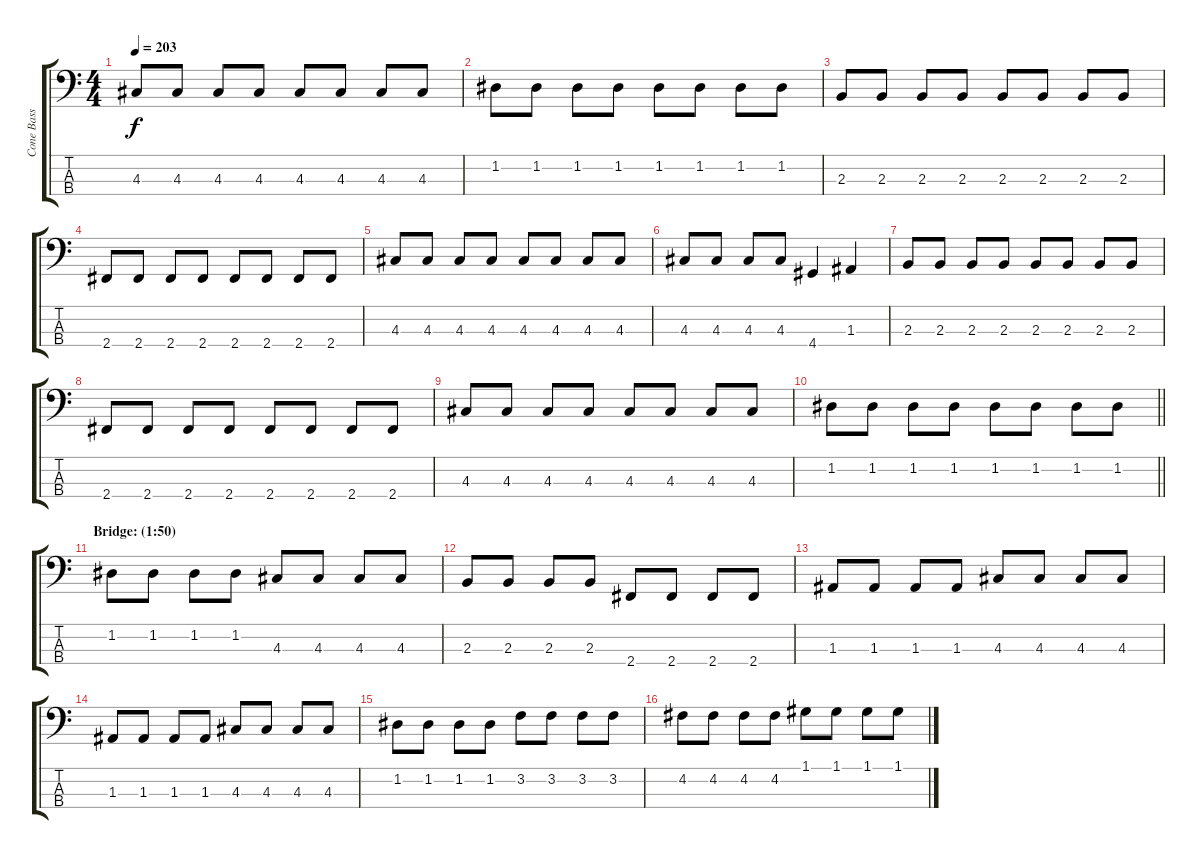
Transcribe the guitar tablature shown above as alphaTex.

\track ("Cone Bass" "Cone Bass") {instrument electricbasspick}
\staff {score tabs}
\tuning (G2 D2 A1 E1) {hide}
\ts (4 4)
\tempo 203
\clef f4
\ks c
4.3.8{dy f} 4.3.8 4.3.8 4.3.8 4.3.8 4.3.8 4.3.8 4.3.8 |
1.2.8 1.2.8 1.2.8 1.2.8 1.2.8 1.2.8 1.2.8 1.2.8 |
2.3.8 2.3.8 2.3.8 2.3.8 2.3.8 2.3.8 2.3.8 2.3.8 |
2.4.8 2.4.8 2.4.8 2.4.8 2.4.8 2.4.8 2.4.8 2.4.8 |
4.3.8 4.3.8 4.3.8 4.3.8 4.3.8 4.3.8 4.3.8 4.3.8 |
4.3.8 4.3.8 4.3.8 4.3.8 4.4.4 1.3.4 |
2.3.8 2.3.8 2.3.8 2.3.8 2.3.8 2.3.8 2.3.8 2.3.8 |
2.4.8 2.4.8 2.4.8 2.4.8 2.4.8 2.4.8 2.4.8 2.4.8 |
4.3.8 4.3.8 4.3.8 4.3.8 4.3.8 4.3.8 4.3.8 4.3.8 |
\barLineRight lightlight
1.2.8 1.2.8 1.2.8 1.2.8 1.2.8 1.2.8 1.2.8 1.2.8 |
\section ("" "Bridge: (1:50)")
1.2.8 1.2.8 1.2.8 1.2.8 4.3.8 4.3.8 4.3.8 4.3.8 |
2.3.8 2.3.8 2.3.8 2.3.8 2.4.8 2.4.8 2.4.8 2.4.8 |
1.3.8 1.3.8 1.3.8 1.3.8 4.3.8 4.3.8 4.3.8 4.3.8 |
1.3.8 1.3.8 1.3.8 1.3.8 4.3.8 4.3.8 4.3.8 4.3.8 |
1.2.8 1.2.8 1.2.8 1.2.8 3.2.8 3.2.8 3.2.8 3.2.8 |
4.2.8 4.2.8 4.2.8 4.2.8 1.1.8 1.1.8 1.1.8 1.1.8
